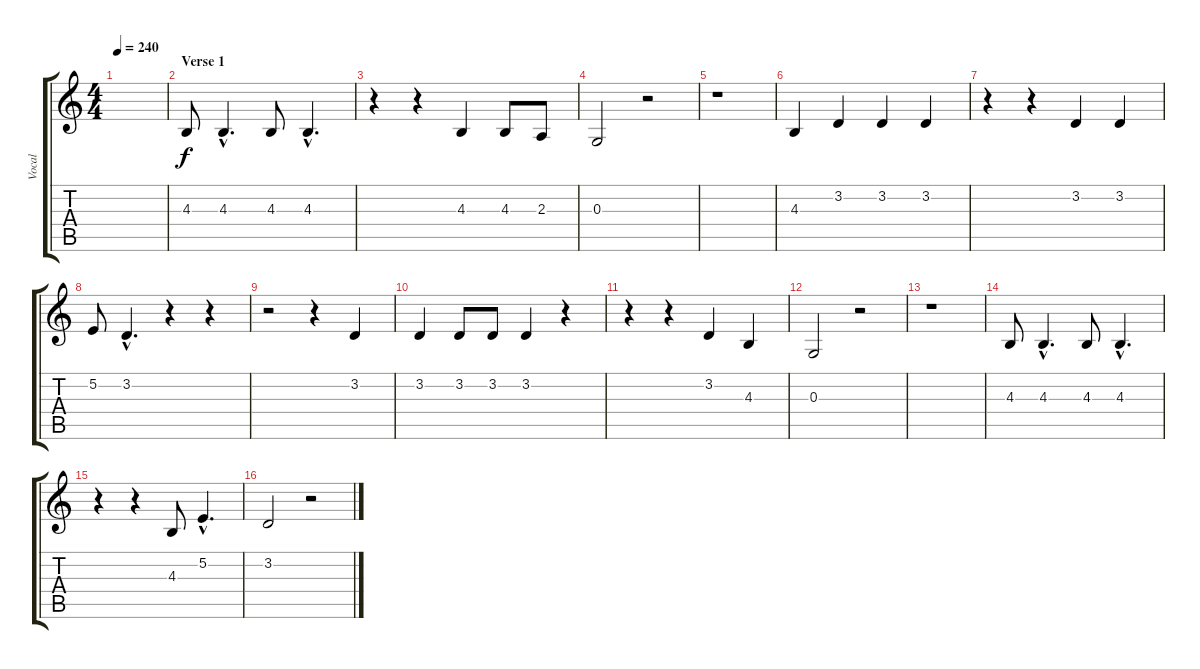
\track ("Vocal" "Vocal") {instrument lead6voice}
\staff {score tabs}
\tuning (E4 B3 G3 D3 A2 E2) {hide}
\ts (4 4)
\tempo 240
\clef g2
\ks c
|
\section ("" "Verse 1")
4.3.8 4.3{hac}.4{d} 4.3.8 4.3{hac}.4{d} |
r.4 r.4 4.3.4 4.3.8 2.3.8 |
0.3.2 r.2 |
r.1 |
4.3.4 3.2.4 3.2.4 3.2.4 |
r.4 r.4 3.2.4 3.2.4 |
5.2.8 3.2{hac}.4{d} r.4 r.4 |
r.2 r.4 3.2.4 |
3.2.4 3.2.8 3.2.8 3.2.4 r.4 |
r.4 r.4 3.2.4 4.3.4 |
0.3.2 r.2 |
r.1 |
4.3.8 4.3{hac}.4{d} 4.3.8 4.3{hac}.4{d} |
r.4 r.4 4.3.8 5.2{hac}.4{d} |
3.2.2 r.2
